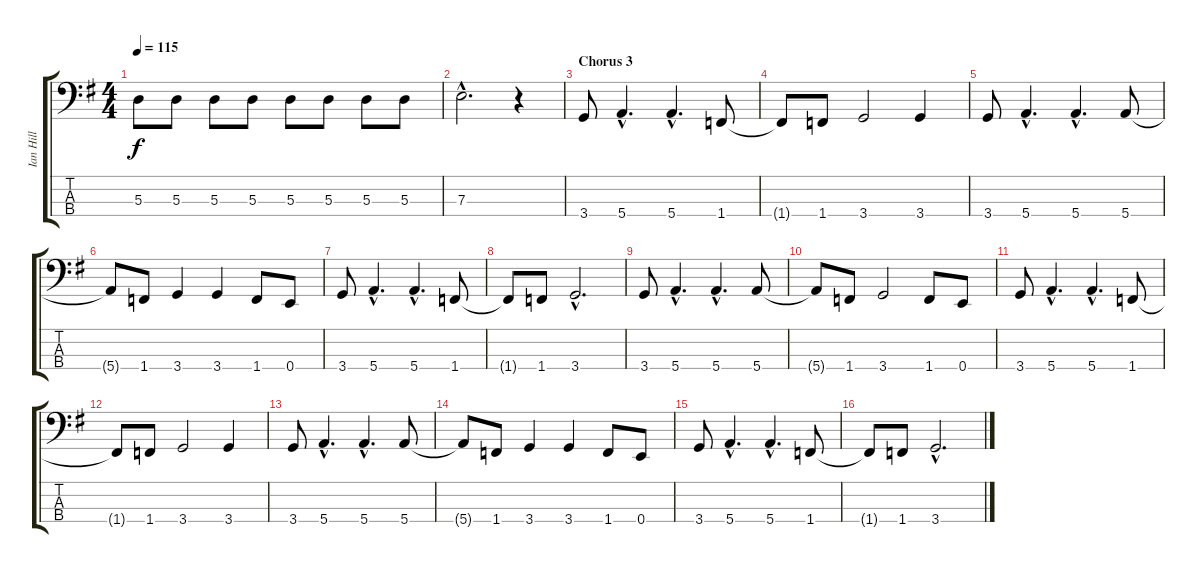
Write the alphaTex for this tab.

\track ("Ian Hill" "Ian Hill") {instrument electricbassfinger}
\staff {score tabs}
\tuning (G2 D2 A1 E1) {hide}
\ts (4 4)
\tempo 115
\clef f4
\ks eminor
5.3.8{dy f} 5.3.8 5.3.8 5.3.8 5.3.8 5.3.8 5.3.8 5.3.8 |
7.3{hac}.2{d} r.4 |
\section ("" "Chorus 3")
3.4.8 5.4{hac}.4{d} 5.4{hac}.4{d} 1.4.8 |
1.4{t}.8 1.4.8 3.4.2 3.4.4 |
3.4.8 5.4{hac}.4{d} 5.4{hac}.4{d} 5.4.8 |
5.4{t}.8 1.4.8 3.4.4 3.4.4 1.4.8 0.4.8 |
3.4.8 5.4{hac}.4{d} 5.4{hac}.4{d} 1.4.8 |
1.4{t}.8 1.4.8 3.4{hac}.2{d} |
3.4.8 5.4{hac}.4{d} 5.4{hac}.4{d} 5.4.8 |
5.4{t}.8 1.4.8 3.4.2 1.4.8 0.4.8 |
3.4.8 5.4{hac}.4{d} 5.4{hac}.4{d} 1.4.8 |
1.4{t}.8 1.4.8 3.4.2 3.4.4 |
3.4.8 5.4{hac}.4{d} 5.4{hac}.4{d} 5.4.8 |
5.4{t}.8 1.4.8 3.4.4 3.4.4 1.4.8 0.4.8 |
3.4.8 5.4{hac}.4{d} 5.4{hac}.4{d} 1.4.8 |
1.4{t}.8 1.4.8 3.4{hac}.2{d}
